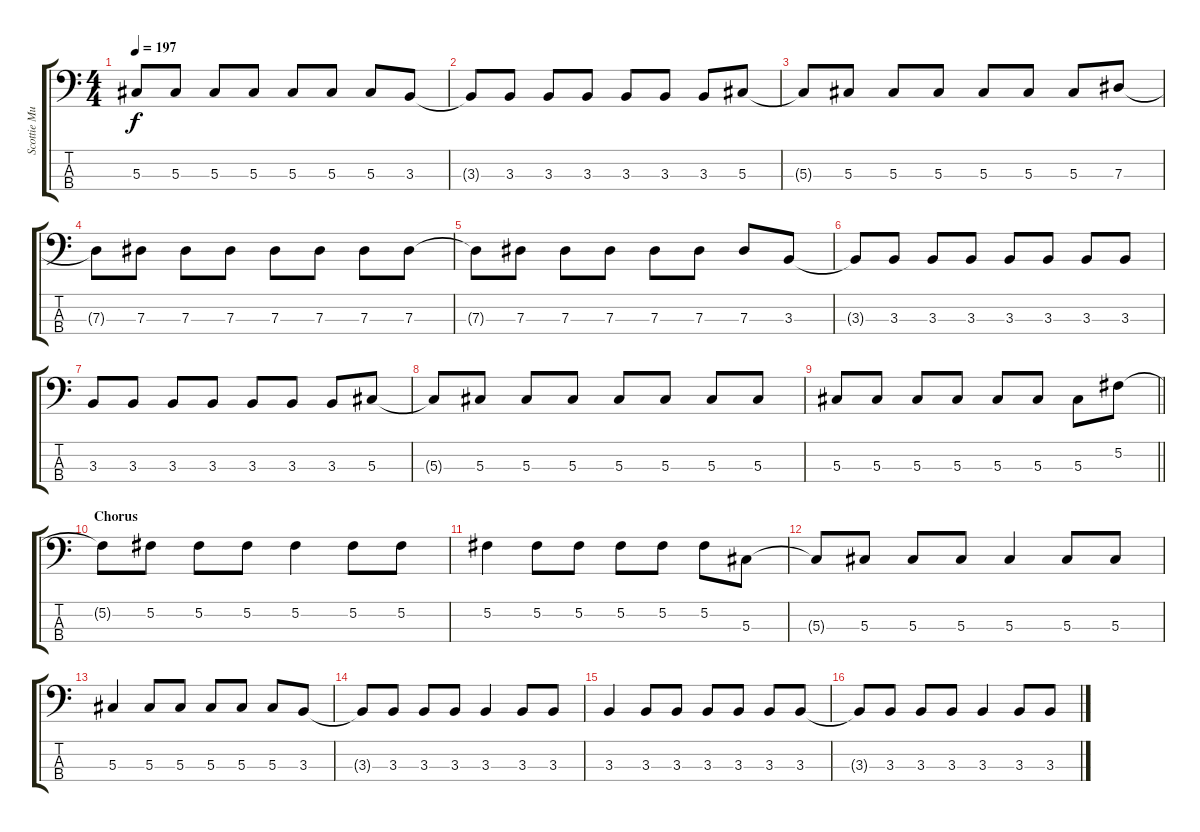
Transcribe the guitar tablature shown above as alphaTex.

\track ("Scottie Murphy - Bass" "Scottie Mu") {instrument electricbasspick}
\staff {score tabs}
\tuning (Gb2 Db2 Ab1 Eb1) {hide}
\ts (4 4)
\tempo 197
\clef f4
\ks c
5.3{t}.8{dy f} 5.3.8 5.3.8 5.3.8 5.3.8 5.3.8 5.3.8 3.3.8 |
3.3{t}.8 3.3.8 3.3.8 3.3.8 3.3.8 3.3.8 3.3.8 5.3.8 |
5.3{t}.8 5.3.8 5.3.8 5.3.8 5.3.8 5.3.8 5.3.8 7.3.8 |
7.3{t}.8 7.3.8 7.3.8 7.3.8 7.3.8 7.3.8 7.3.8 7.3.8 |
7.3{t}.8 7.3.8 7.3.8 7.3.8 7.3.8 7.3.8 7.3.8 3.3.8 |
3.3{t}.8 3.3.8 3.3.8 3.3.8 3.3.8 3.3.8 3.3.8 3.3.8 |
3.3.8 3.3.8 3.3.8 3.3.8 3.3.8 3.3.8 3.3.8 5.3.8 |
5.3{t}.8 5.3.8 5.3.8 5.3.8 5.3.8 5.3.8 5.3.8 5.3.8 |
\barLineRight lightlight
5.3.8 5.3.8 5.3.8 5.3.8 5.3.8 5.3.8 5.3.8 5.2.8 |
\section ("" "Chorus")
5.2{t}.8 5.2.8 5.2.8 5.2.8 5.2.4 5.2.8 5.2.8 |
5.2.4 5.2.8 5.2.8 5.2.8 5.2.8 5.2.8 5.3.8 |
5.3{t}.8 5.3.8 5.3.8 5.3.8 5.3.4 5.3.8 5.3.8 |
5.3.4 5.3.8 5.3.8 5.3.8 5.3.8 5.3.8 3.3.8 |
3.3{t}.8 3.3.8 3.3.8 3.3.8 3.3.4 3.3.8 3.3.8 |
3.3.4 3.3.8 3.3.8 3.3.8 3.3.8 3.3.8 3.3.8 |
3.3{t}.8 3.3.8 3.3.8 3.3.8 3.3.4 3.3.8 3.3.8
